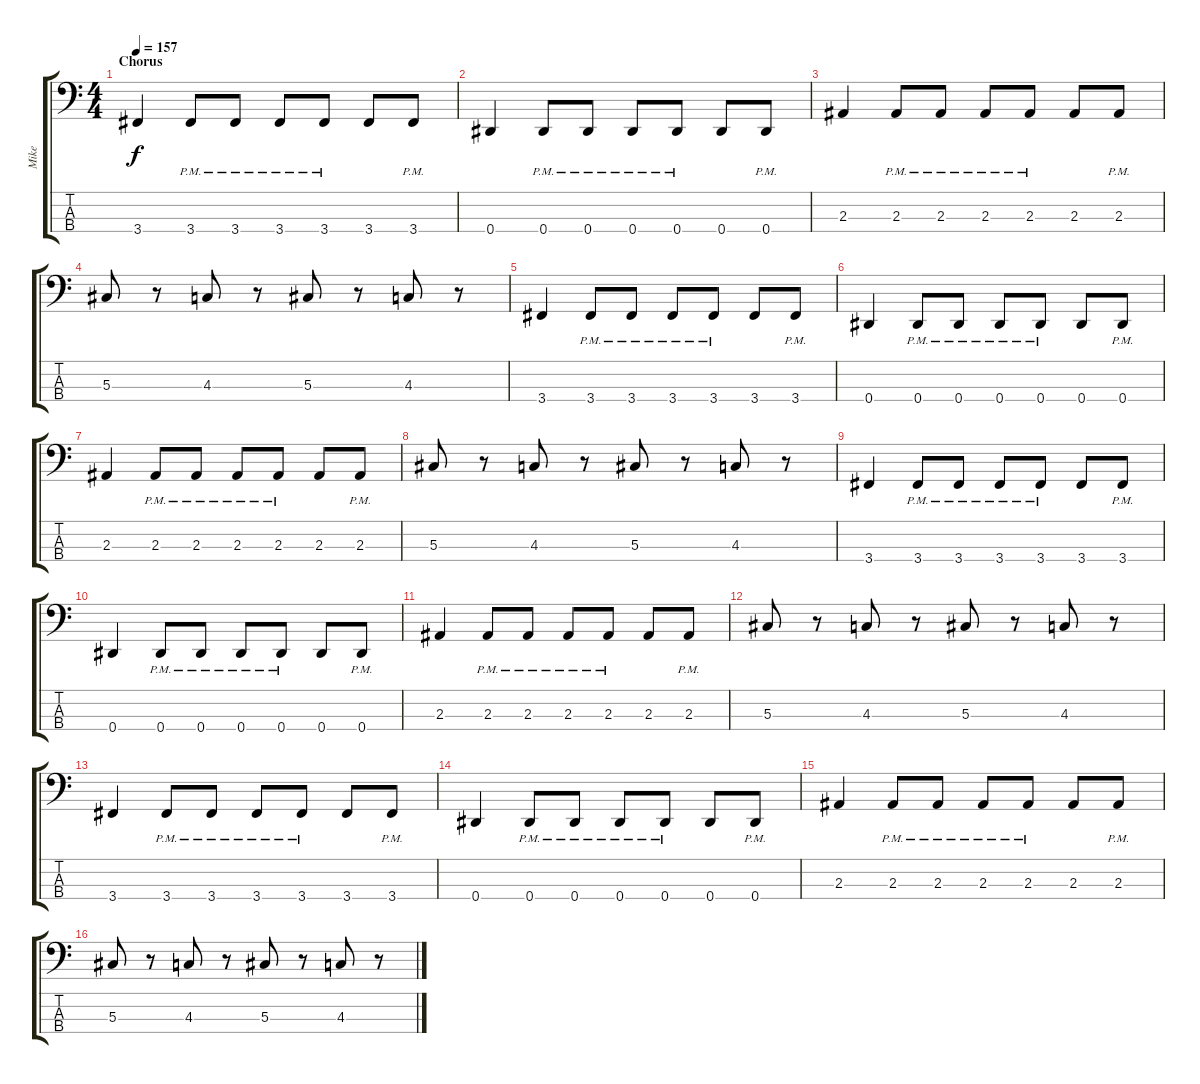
\track ("Mike" "Mike") {instrument electricbassfinger}
\staff {score tabs}
\tuning (Gb2 Db2 Ab1 Eb1) {hide}
\ts (4 4)
\section ("" "Chorus")
\tempo 157
\clef f4
\ks c
3.4.4{dy f} 3.4{pm}.8 3.4{pm}.8 3.4{pm}.8 3.4{pm}.8 3.4.8 3.4{pm}.8 |
0.4.4 0.4{pm}.8 0.4{pm}.8 0.4{pm}.8 0.4{pm}.8 0.4.8 0.4{pm}.8 |
2.3.4 2.3{pm}.8 2.3{pm}.8 2.3{pm}.8 2.3{pm}.8 2.3.8 2.3{pm}.8 |
5.3.8 r.8 4.3.8 r.8 5.3.8 r.8 4.3.8 r.8 |
3.4.4 3.4{pm}.8 3.4{pm}.8 3.4{pm}.8 3.4{pm}.8 3.4.8 3.4{pm}.8 |
0.4.4 0.4{pm}.8 0.4{pm}.8 0.4{pm}.8 0.4{pm}.8 0.4.8 0.4{pm}.8 |
2.3.4 2.3{pm}.8 2.3{pm}.8 2.3{pm}.8 2.3{pm}.8 2.3.8 2.3{pm}.8 |
5.3.8 r.8 4.3.8 r.8 5.3.8 r.8 4.3.8 r.8 |
3.4.4 3.4{pm}.8 3.4{pm}.8 3.4{pm}.8 3.4{pm}.8 3.4.8 3.4{pm}.8 |
0.4.4 0.4{pm}.8 0.4{pm}.8 0.4{pm}.8 0.4{pm}.8 0.4.8 0.4{pm}.8 |
2.3.4 2.3{pm}.8 2.3{pm}.8 2.3{pm}.8 2.3{pm}.8 2.3.8 2.3{pm}.8 |
5.3.8 r.8 4.3.8 r.8 5.3.8 r.8 4.3.8 r.8 |
3.4.4 3.4{pm}.8 3.4{pm}.8 3.4{pm}.8 3.4{pm}.8 3.4.8 3.4{pm}.8 |
0.4.4 0.4{pm}.8 0.4{pm}.8 0.4{pm}.8 0.4{pm}.8 0.4.8 0.4{pm}.8 |
2.3.4 2.3{pm}.8 2.3{pm}.8 2.3{pm}.8 2.3{pm}.8 2.3.8 2.3{pm}.8 |
5.3.8 r.8 4.3.8 r.8 5.3.8 r.8 4.3.8 r.8
